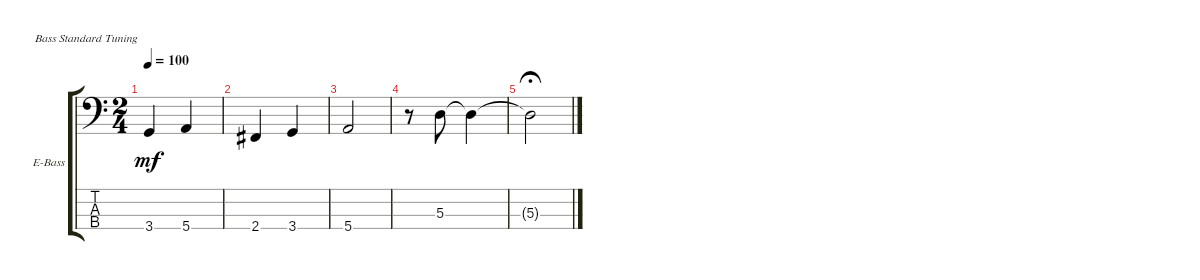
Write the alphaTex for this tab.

\defaultSystemsLayout 4
\bracketExtendMode groupsimilarinstruments
\firstSystemTrackNameOrientation horizontal
\otherSystemsTrackNameOrientation horizontal
\track ("Electric Bass" "E-Bass") {instrument electricbassfinger}
\staff {score tabs}
\tuning (G2 D2 A1 E1)
\ts (2 4)
\tempo 100
\clef f4
\ks c
3.4.4{dy mf} 5.4.4 |
2.4.4 3.4.4 |
5.4.2 |
r.8 5.3.8 5.3{t}.4 |
5.3{t}.2{fermata (medium 0.5)}
